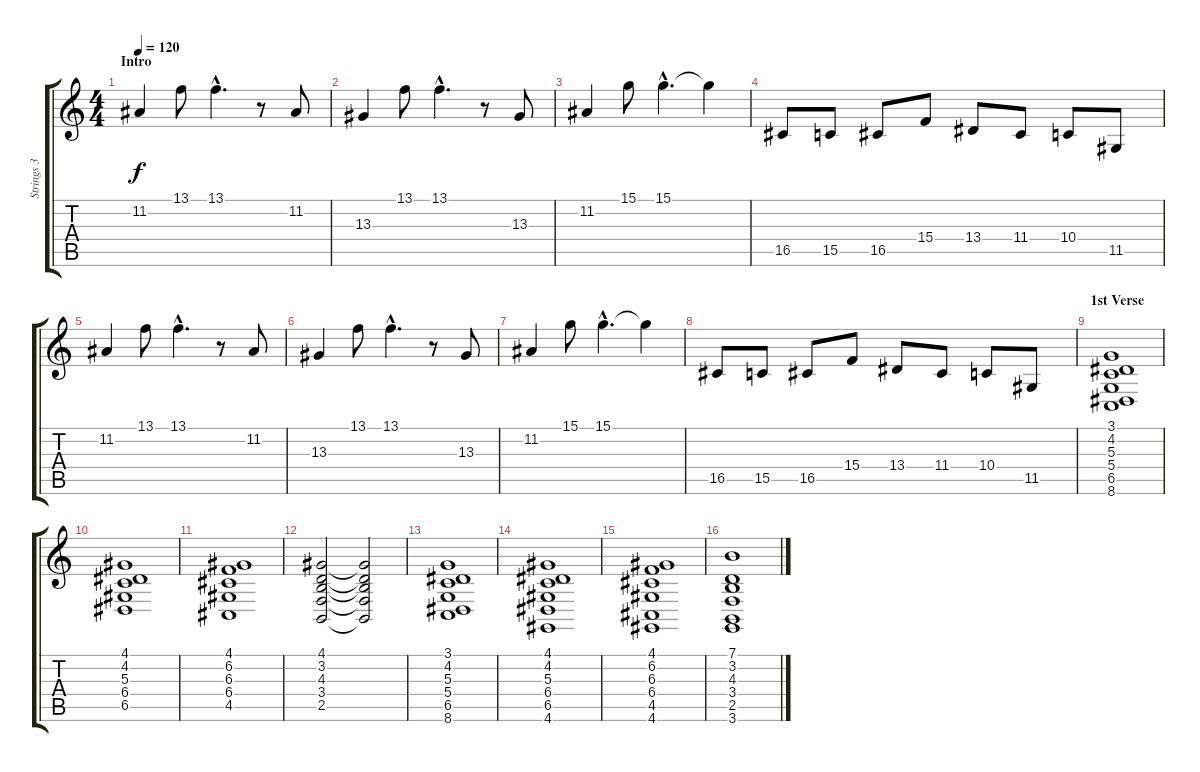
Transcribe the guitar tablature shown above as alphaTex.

\track ("Strings 3" "Strings 3") {instrument stringensemble1}
\staff {score tabs}
\tuning (E4 B3 G3 D3 A2 E2) {hide}
\ts (4 4)
\section ("" "Intro")
\tempo 120
\clef g2
\ks c
11.2.4{dy f instrument stringensemble1} 13.1.8 13.1{hac}.4{d} r.8 11.2.8 |
13.3.4 13.1.8 13.1{hac}.4{d} r.8 13.3.8 |
11.2.4 15.1.8 15.1{hac}.4{d} 15.1{t}.4 |
16.5.8 15.5.8 16.5.8 15.4.8 13.4.8 11.4.8 10.4.8 11.5.8 |
11.2.4 13.1.8 13.1{hac}.4{d} r.8 11.2.8 |
13.3.4 13.1.8 13.1{hac}.4{d} r.8 13.3.8 |
11.2.4 15.1.8 15.1{hac}.4{d} 15.1{t}.4 |
16.5.8 15.5.8 16.5.8 15.4.8 13.4.8 11.4.8 10.4.8 11.5.8 |
\section ("" "1st Verse")
(3.1 4.2 5.3 5.4 6.5 8.6).1 |
(4.1 4.2 5.3 6.4 6.5).1 |
(4.1 6.2 6.3 6.4 4.5).1 |
(4.1 3.2 4.3 3.4 2.5).2 (4.1{t} 3.2{t} 4.3{t} 3.4{t} 2.5{t}).2 |
(3.1 4.2 5.3 5.4 6.5 8.6).1 |
(4.1 4.2 5.3 6.4 6.5 4.6).1 |
(4.1 6.2 6.3 6.4 4.5 4.6).1 |
(7.1 3.2 4.3 3.4 2.5 3.6).1
